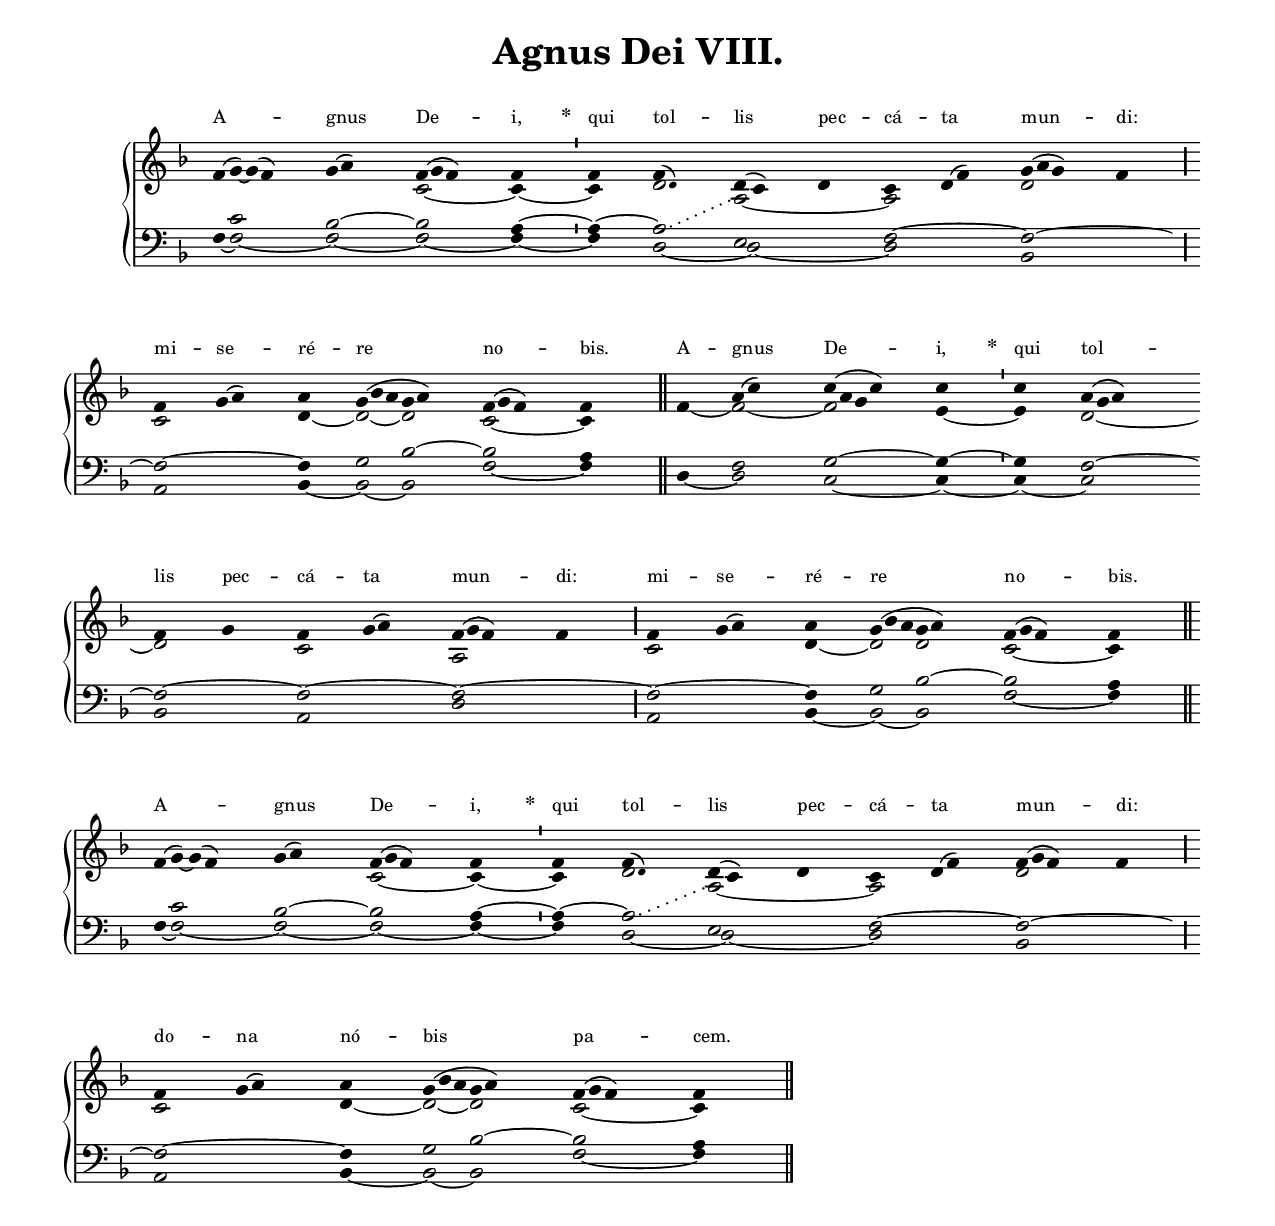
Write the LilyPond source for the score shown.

\version "2.18"
\include "gregorian.ly"
\include "noh2.ily"

%Page reference: page v.52
%(volume.page)

global = {
 \key f \major
 \cadenzaOn 
 \override Glissando #'thickness = #2.0
}

\header {
  title = \markup \center-column {"Agnus Dei VIII." \vspace #1 }
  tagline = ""
  composer = ""
}

\paper {
 #(include-special-characters)
  oddHeaderMarkup = \markup \fill-line {
    \line {}
    \center-column {
      \on-the-fly #first-page     " "
      \on-the-fly #not-first-page ""
    }
    \line { \on-the-fly #print-page-number-check-first \fromproperty #'page:page-number-string }
  }
  evenHeaderMarkup = \markup \fill-line {
    \line { \on-the-fly #print-page-number-check-first \fromproperty #'page:page-number-string }
    \center-column { "" }
    \line {}
  }
}

chantText = \lyricmode {
A -- gnus De -- i, 
\set stanza = " * " qui tol -- lis pec -- cá -- ta mun -- di: 
mi -- se -- ré -- re no -- bis. 
A -- gnus De -- i, 
\set stanza = " * " qui tol -- lis pec -- cá -- ta mun -- di: 
mi -- se -- ré -- re no -- bis. 
A -- gnus De -- i, 
\set stanza = " * " qui tol -- lis pec -- cá -- ta mun -- di: 
do -- na nó -- bis pa -- cem. }

chantMusic = {
\tieDown   f'4 ( g'4) ~ g'4 ( f'4) g'4 ( a'4) f'4 ( g'4 f'4) f'4 \divisioMinima
 f'4 f'4 ( \once \tweak #'font-size #-4 d' ) d'4 ( c'4) d'4 c'4 d'4 ( f'4) g'4 ( a'4 g'4) f'4 \divisioMaior
 \forceBreak
 f'4 g'4 ( a'4) a'4  g'4 ( bes'4 a'4 g'4 a'4) f'4 ( g'4 f'4) f'4 \finalis
 f'4 a'4 ( c''4) c''4 ( a'4 g'4 c''4) c''4 \divisioMinima
 c''4 a'4 ( g'4 a'4) \forceBreak
 f'4 g'4 f'4 g'4 ( a'4) f'4 ( g'4 f'4) f'4 \divisioMaior
 f'4 g'4 ( a'4) a'4  g'4 ( bes'4 a'4 g'4 a'4) f'4 ( g'4 f'4) f'4 \finalis
 \forceBreak
 f'4 ( g'4) ~ g'4 ( f'4) g'4 ( a'4) f'4 ( g'4 f'4) f'4 \divisioMinima
 f'4 f'4 ( \once \tweak #'font-size #-4 d' ) d'4 ( c'4) d'4 c'4 d'4 ( f'4) f'4 ( g'4 f'4) f'4 \divisioMaior
 \forceBreak
 f'4 g'4 ( a'4) a'4  g'4 ( bes'4 a'4 g'4 a'4) f'4 ( g'4 f'4) f'4 \finalis

}

altoMusic = {
r2*6/2 c'2*3/2 ~ c'4 ~ \divisioMinima
c'4 d'2 a2*3/2 ~ a2*3/2 d'2*4/2 \divisioMaior
c'2*3/2 d'4 ~ d'2*3/2 ~ d'2 c'2*3/2 ~ c'4 \finalis
f'4 ~ f'2 ~ f'2*4/2 e'4 ~ \divisioMinima
e'4 d'2*3/2 ~ d'2 c'2*3/2 a2*4/2 \divisioMaior
c'2*3/2 d'4 ~ d'2*3/2 d'2 c'2*3/2 ~ c'4 \finalis
r2*6/2 c'2*3/2 ~ c'4 ~ \divisioMinima
c'4 d'2 a2*3/2 ~ a2*3/2 d'2*4/2 \divisioMaior
c'2*3/2 d'4 ~ d'2*3/2 ~ d'2 c'2*3/2 ~ c'4 \finalis
}

tenorMusic = {
r4 c'2*3/2 bes2 ~ bes2*3/2 a4 ~ \divisioMinima
a4 ~ a2 e2*3/2 f2*3/2 ~ f2*4/2 ~ \divisioMaior
f2*3/2 ~ f4 g2*3/2 bes2 ~ bes2*3/2 a4 \finalis
r4 f2 g2*4/2 ~ g4 ~ \divisioMinima
g4 f2*3/2 ~ f2 ~ f2*3/2 ~ f2*4/2 ~ \divisioMaior
f2*3/2 ~ f4 g2*3/2 bes2 ~ bes2*3/2 a4 \finalis
r4 c'2*3/2 bes2 ~ bes2*3/2 a4 ~ \divisioMinima
a4 ~ a2 e2*3/2 f2*3/2 ~ f2*4/2 ~ \divisioMaior
f2*3/2 ~ f4 g2*3/2 bes2 ~ bes2*3/2 a4 \finalis
}

bassMusic = {
f4 ~ f2*3/2 ~ f2 ~ f2*3/2 ~ f4 ~ \divisioMinima
f4 d2 ~ d2*3/2 ~ d2*3/2 bes,2*4/2 \divisioMaior
a,2*3/2 bes,4 ~ bes,2*3/2 ~ bes,2 f2*3/2 ~ f4 \finalis
d4 ~ d2 c2*4/2 ~ c4 ~ \divisioMinima
c4 ~ c2*3/2 bes,2 a,2*3/2 d2*4/2 \divisioMaior
a,2*3/2 bes,4 ~ bes,2*3/2 ~ bes,2 f2*3/2 ~ f4 \finalis
f4 ~ f2*3/2 ~ f2 ~ f2*3/2 ~ f4 ~ \divisioMinima
f4 d2 ~ d2*3/2 ~ d2*3/2 bes,2*4/2 \divisioMaior
a,2*3/2 bes,4 ~ bes,2*3/2 ~ bes,2 f2*3/2 ~ f4 \finalis
}

voiceLines = {
\voiceLineStyle


s2*11/2
\allowVoiceLineBreak
\voiceLine "down" "up" a2*2/2 a2*1/2


s2*67/2
\allowVoiceLineBreak
\voiceLine "down" "up" a2*2/2 a2*1/2


}

\score{
  <<
    \new Lyrics
    \new GrandStaff <<
      \set GrandStaff.autoBeaming = ##f
      \set GrandStaff.instrumentName = \markup \center-column {
        ""
      }
      \new Staff = up <<
        \new Voice = "chant" {
          \voiceOne \global \chantMusic
        }
        \new Voice {
          \voiceTwo \global \altoMusic
        }
      >>

      \new Staff = down <<
        \clef bass
        \new Voice {
          \voiceOne \global \tenorMusic
        }
        \new Voice {
          \voiceTwo \global \bassMusic
        }
	\new Voice {
        \voiceThree \global \voiceLines
        }
      >>
    >>
    \context Lyrics {
      \lyricsto chant {
      \chantText
    }
    }
  >>
  \layout{
  }
  
}
